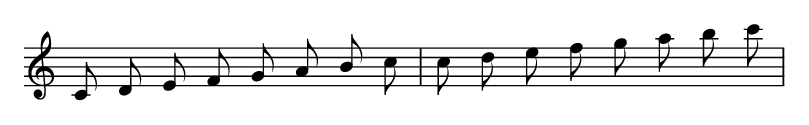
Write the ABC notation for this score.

X:1 % início do cabeçalho
K: C % tonalidade: dó maior
C D E F G A B c | c d e f g a b c' |
